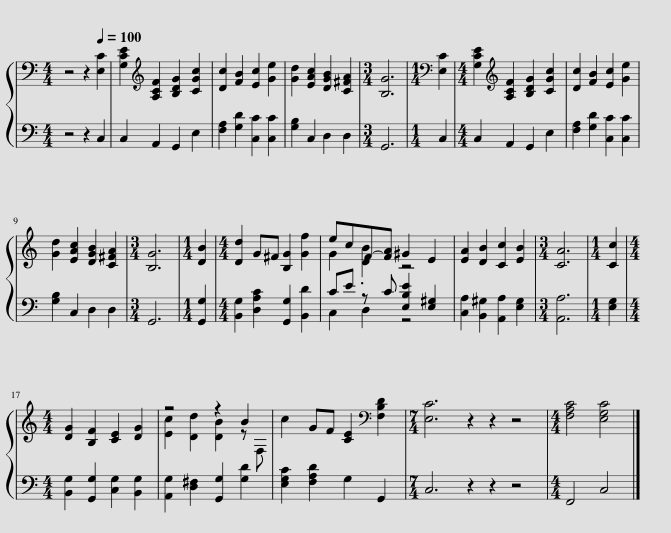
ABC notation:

X:1
%%score { ( 1 3 ) | ( 2 4 ) }
L:1/8
M:4/4
I:linebreak $
K:C
V:1 bass
V:3 bass
V:2 bass
V:4 bass
V:1
 z4 z2[Q:1/4=100] [E,C]2 | [G,CE]2[K:treble] [A,CF]2 [B,DG]2 [CGc]2 | [Dc]2 [FB]2 [Ec]2 [Ge]2 | [Gd]2 [EAc]2 [DGB]2 [C^FA]2 |[M:3/4] [B,G]6 | %5
[M:1/4][K:bass] [E,C]2 |[M:4/4] [G,CE]2[K:treble] [A,CF]2 [B,DG]2 [CGc]2 | [Dc]2 [FB]2 [Ec]2 [Ge]2 |$ [Gd]2 [EAc]2 [DGB]2 [C^FA]2 |[M:3/4] [B,G]6 | %10
[M:1/4] [DB]2 |[M:4/4] [Dd]2 G^F [B,G]2 [Gf]2 | ecF-[FA] ^G2 E2 | [EA]2 [DB]2 [Cc]2 [EB]2 |[M:3/4] [CA]6 | %15
[M:1/4] [Cc]2 |$[M:4/4] [DG]2 [B,F]2 [CE]2 [DG]2 | z4 z2 B2 | c2 GF [CE]2[K:bass] [F,B,D]2 |[M:7/4] [E,C]6 z2 z2 z4 | %20
[M:4/4] [F,A,C]4 [E,G,C]4 |] %21
V:2
 z4 z2 C,2 | C,2 A,,2 G,,2 E,2 | [F,A,]2 [G,D]2 [C,C]2 [C,C]2 | [G,B,]2 C,2 D,2 D,2 |[M:3/4] G,,6 | %5
[M:1/4] C,2 |[M:4/4] C,2 A,,2 G,,2 E,2 | [F,A,]2 [G,D]2 [C,C]2 [C,C]2 |$ [G,B,]2 C,2 D,2 D,2 |[M:3/4] G,,6 | %10
[M:1/4] [G,,G,]2 |[M:4/4] [B,,G,]2 [D,A,C]2 [G,,G,]2 [B,,D]2 | CE z C [E,B,E]2 [E,^G,]2 | [C,A,]2 [B,,^G,]2 [A,,A,]2 [E,G,]2 |[M:3/4] [A,,A,]6 | %15
[M:1/4] [E,G,]2 |$[M:4/4] [B,,G,]2 [G,,G,]2 [C,G,]2 [B,,G,]2 | [A,,G,]2 [D,^F,]2 [G,,G,]2 [G,D]2 | [E,G,C]2 [F,A,D]2 G,2 G,,2 |[M:7/4] C,6 z2 z2 z4 | %20
[M:4/4] F,,4 C,4 |] %21
V:3
 x8 | x2[K:treble] x6 | x8 | x8 |[M:3/4] x6 | %5
[M:1/4][K:bass] x2 |[M:4/4] x2[K:treble] x6 | x8 |$ x8 |[M:3/4] x6 | %10
[M:1/4] x2 |[M:4/4] x8 | G2 .[DB]2 z4 | x8 |[M:3/4] x6 | %15
[M:1/4] x2 |$[M:4/4] x8 | [Ec]2 [Dd]2 [DB]2 z F, | x6[K:bass] x2 |[M:7/4] x14 | %20
[M:4/4] x8 |] %21
V:4
 x8 | x8 | x8 | x8 |[M:3/4] x6 | %5
[M:1/4] x2 |[M:4/4] x8 | x8 |$ x8 |[M:3/4] x6 | %10
[M:1/4] x2 |[M:4/4] x8 | C,2 D,2 z4 | x8 |[M:3/4] x6 | %15
[M:1/4] x2 |$[M:4/4] x8 | x8 | x8 |[M:7/4] x14 | %20
[M:4/4] x8 |] %21
